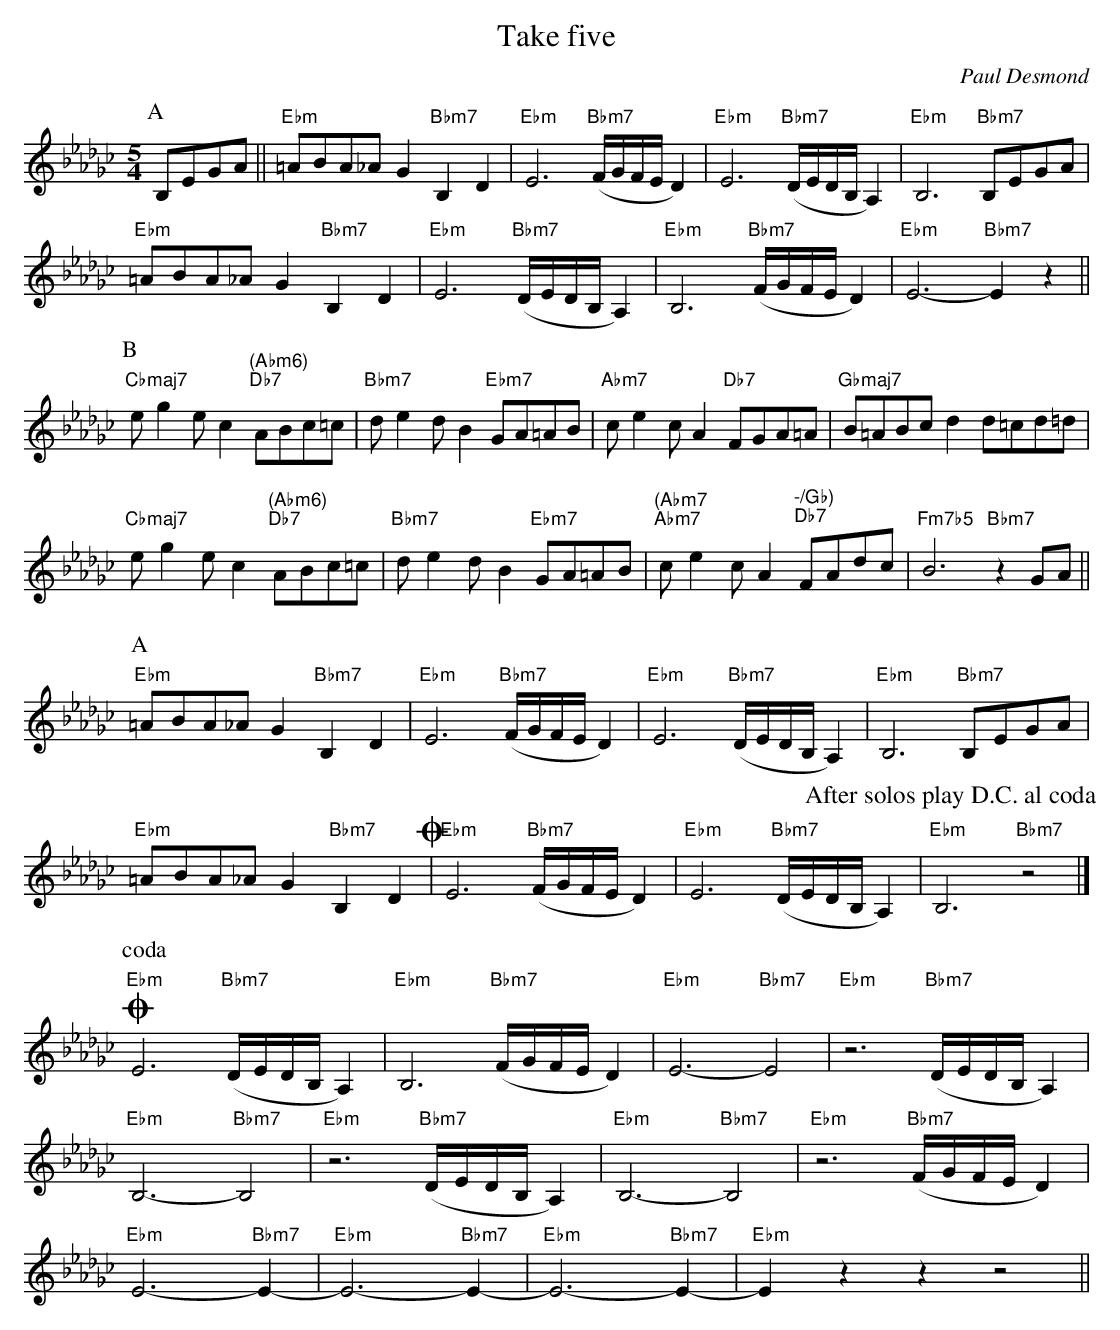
X:1
T: Take five
C:Paul Desmond
M:5/4
L:1/8
K:Ebm
P: A
B,EGA || "Ebm"=ABA_AG2 "Bbm7"B,2D2 | "Ebm"E6 "Bbm7"(F/G/F/E/D2) | "Ebm"E6 "Bbm7"(D/E/D/B,/A,2) | "Ebm"B,6 "Bbm7"B,EGA |
"Ebm"=ABA_AG2 "Bbm7"B,2D2 | "Ebm"E6 "Bbm7"(D/E/D/B,/A,2) | "Ebm"B,6 "Bbm7"(F/G/F/E/D2)  | "Ebm"E6- "Bbm7"E2z2 ||
P: B
"Cbmaj7"eg2ec2 "(Abm6)""Db7"ABc=c | "Bbm7"de2dB2 "Ebm7"GA=AB | "Abm7"ce2cA2 "Db7"FGA=A | "Gbmaj7"B=ABc d2 d=cd=d |
"Cbmaj7"eg2ec2 "(Abm6)""Db7"ABc=c | "Bbm7"de2dB2 "Ebm7"GA=AB | "(Abm7""Abm7"ce2cA2 "-/Gb)""Db7"FAdc | "Fm7b5"B6 "Bbm7"z2GA ||
P: A
"Ebm"=ABA_AG2 "Bbm7"B,2D2 | "Ebm"E6 "Bbm7"(F/G/F/E/D2) | "Ebm"E6 "Bbm7"(D/E/D/B,/A,2) | "Ebm"B,6 "Bbm7"B,EGA |
%%text After solos play D.C. al coda
"Ebm"=ABA_AG2 "Bbm7"B,2D2 !coda!| "Ebm"E6 "Bbm7"(F/G/F/E/D2)  | "Ebm"E6 "Bbm7"(D/E/D/B,/A,2)  | "Ebm"B,6 "Bbm7"z4 |]
P: coda
"Ebm"!coda!E6 "Bbm7"(D/E/D/B,/A,2)  | "Ebm"B,6 "Bbm7"(F/G/F/E/D2)  | "Ebm"E6- "Bbm7"E4  | "Ebm"z6 "Bbm7"(D/E/D/B,/A,2) |
"Ebm"B,6-"Bbm7"B,4 | "Ebm"z6 "Bbm7"(D/E/D/B,/A,2) |"Ebm"B,6-"Bbm7"B,4 | "Ebm"z6 "Bbm7"(F/G/F/E/D2) |
"Ebm"E6-"Bbm7"E2- | "Ebm"E6-"Bbm7"E2- | "Ebm"E6-"Bbm7"E2- | "Ebm"E2z2z2 z4 ||
